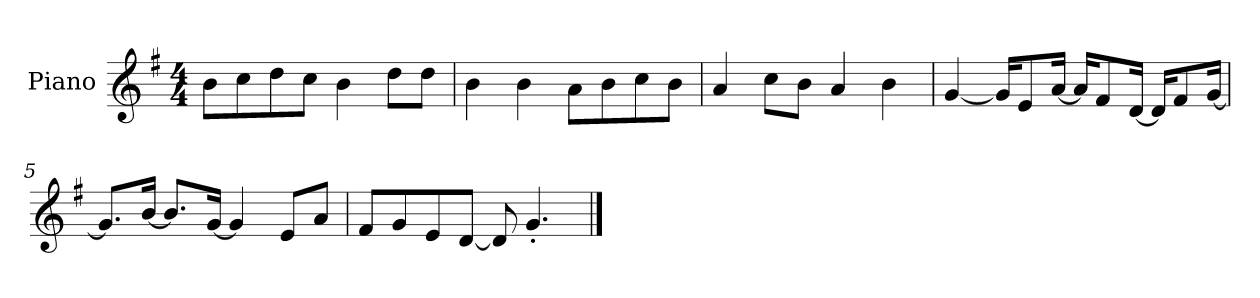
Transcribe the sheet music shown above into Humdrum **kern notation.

**kern
*part1
*staff1
*I"Piano
*I'P-no
*clefG2
*k[f#]
*M4/4
*MM90
=1
8b\L
8cc\
8dd\
8cc\J
4b\
8dd\L
8dd\J
=2
4b\
4b\
8a\L
8b\
8cc\
8b\J
=3
4a/
8cc\L
8b\J
4a/
4b\
=4
[4g/
16g/KL]
8e/
[16a/Jk
16a/KL]
8f#/
[16d/Jk
16d/KL]
8f#/
[16g/Jk
=5
8.g/L]
[16b/Jk
8.b/L]
[16g/Jk
4g/]
8e/L
8a/J
!!LO:LB:g=z
=6
8f#/L
8g/
8e/
[8d/J
8d/]
4.g'/
==
*-
